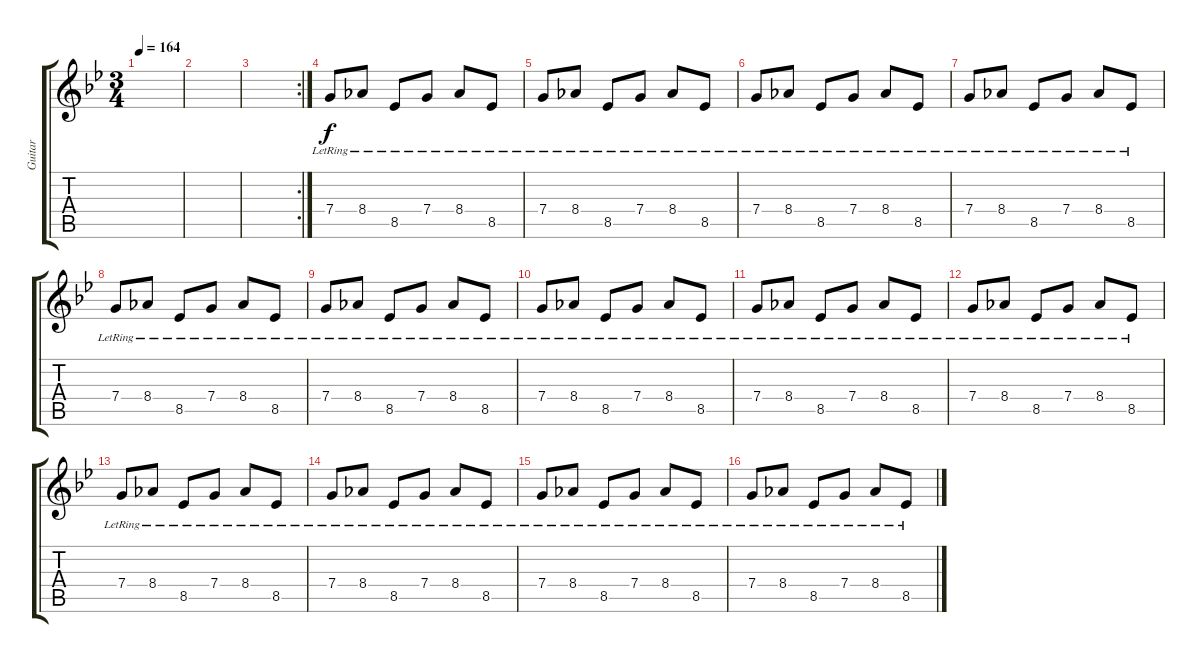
\track ("Guitar" "Guitar") {instrument electricguitarjazz}
\staff {score tabs}
\tuning (D4 A3 F3 C3 G2 C2) {hide}
\ts (3 4)
\tempo 164
\clef g2
\ks bb
|
|
\rc 2
|
7.4{lr}.8{volume 11 instrument electricguitarjazz} 8.4{lr}.8 8.5{lr}.8 7.4{lr}.8 8.4{lr}.8 8.5{lr}.8 |
7.4{lr}.8 8.4{lr}.8 8.5{lr}.8 7.4{lr}.8 8.4{lr}.8 8.5{lr}.8 |
7.4{lr}.8 8.4{lr}.8 8.5{lr}.8 7.4{lr}.8 8.4{lr}.8 8.5{lr}.8 |
7.4{lr}.8 8.4{lr}.8 8.5{lr}.8 7.4{lr}.8 8.4{lr}.8 8.5{lr}.8 |
7.4{lr}.8 8.4{lr}.8 8.5{lr}.8 7.4{lr}.8 8.4{lr}.8 8.5{lr}.8 |
7.4{lr}.8 8.4{lr}.8 8.5{lr}.8 7.4{lr}.8 8.4{lr}.8 8.5{lr}.8 |
7.4{lr}.8 8.4{lr}.8 8.5{lr}.8 7.4{lr}.8 8.4{lr}.8 8.5{lr}.8 |
7.4{lr}.8 8.4{lr}.8 8.5{lr}.8 7.4{lr}.8 8.4{lr}.8 8.5{lr}.8 |
7.4{lr}.8 8.4{lr}.8 8.5{lr}.8 7.4{lr}.8 8.4{lr}.8 8.5{lr}.8 |
7.4{lr}.8 8.4{lr}.8 8.5{lr}.8 7.4{lr}.8 8.4{lr}.8 8.5{lr}.8 |
7.4{lr}.8 8.4{lr}.8 8.5{lr}.8 7.4{lr}.8 8.4{lr}.8 8.5{lr}.8 |
7.4{lr}.8 8.4{lr}.8 8.5{lr}.8 7.4{lr}.8 8.4{lr}.8 8.5{lr}.8 |
7.4{lr}.8 8.4{lr}.8 8.5{lr}.8 7.4{lr}.8 8.4{lr}.8 8.5{lr}.8
